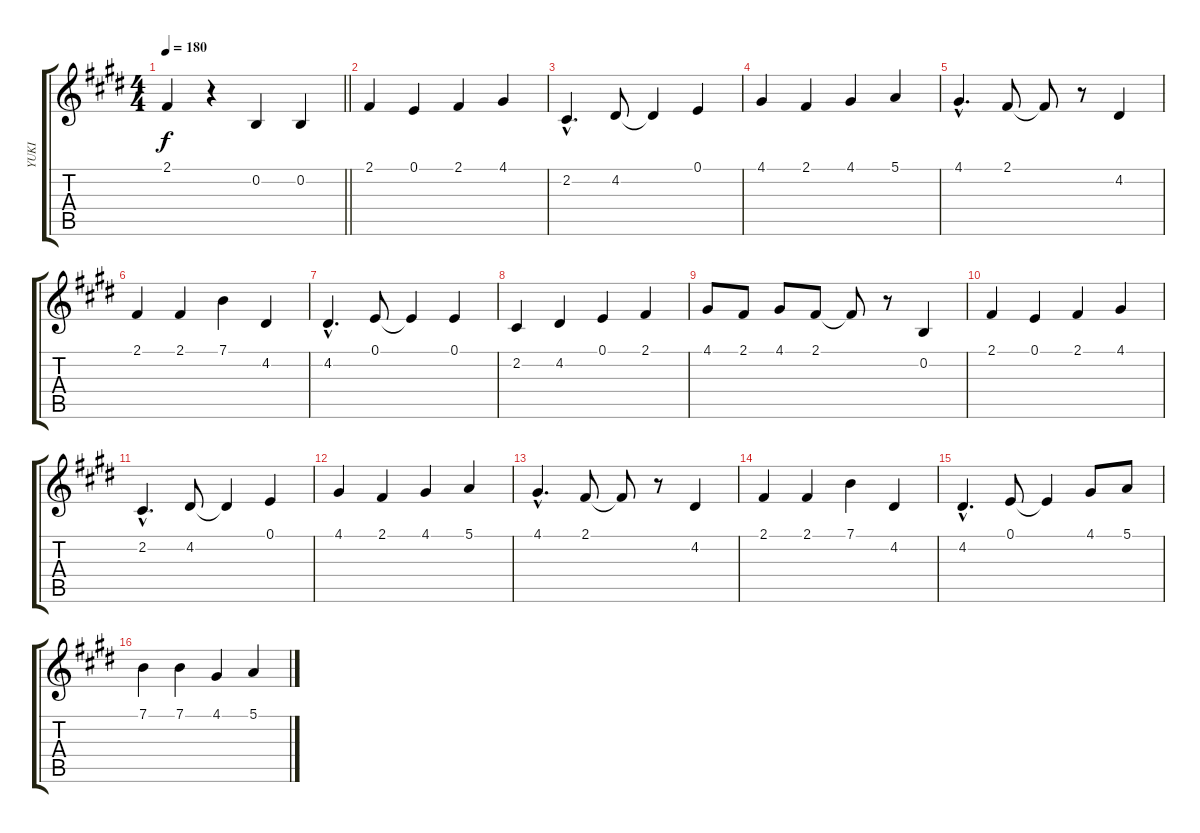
\track ("YUKI" "YUKI") {instrument churchorgan}
\staff {score tabs}
\tuning (E4 B3 G3 D3 A2 E2) {hide}
\ts (4 4)
\tempo 180
\clef g2
\barLineRight lightlight
\ks e
2.1.4{dy f} r.4 0.2.4 0.2.4 |
2.1.4 0.1.4 2.1.4 4.1.4 |
2.2{hac}.4{d} 4.2.8 4.2{t}.4 0.1.4 |
4.1.4 2.1.4 4.1.4 5.1.4 |
4.1{hac}.4{d} 2.1.8 2.1{t}.8 r.8 4.2.4 |
2.1.4 2.1.4 7.1.4 4.2.4 |
4.2{hac}.4{d} 0.1.8 0.1{t}.4 0.1.4 |
2.2.4 4.2.4 0.1.4 2.1.4 |
4.1.8 2.1.8 4.1.8 2.1.8 2.1{t}.8 r.8 0.2.4 |
2.1.4 0.1.4 2.1.4 4.1.4 |
2.2{hac}.4{d} 4.2.8 4.2{t}.4 0.1.4 |
4.1.4 2.1.4 4.1.4 5.1.4 |
4.1{hac}.4{d} 2.1.8 2.1{t}.8 r.8 4.2.4 |
2.1.4 2.1.4 7.1.4 4.2.4 |
4.2{hac}.4{d} 0.1.8 0.1{t}.4 4.1.8 5.1.8 |
7.1.4 7.1.4 4.1.4 5.1.4
